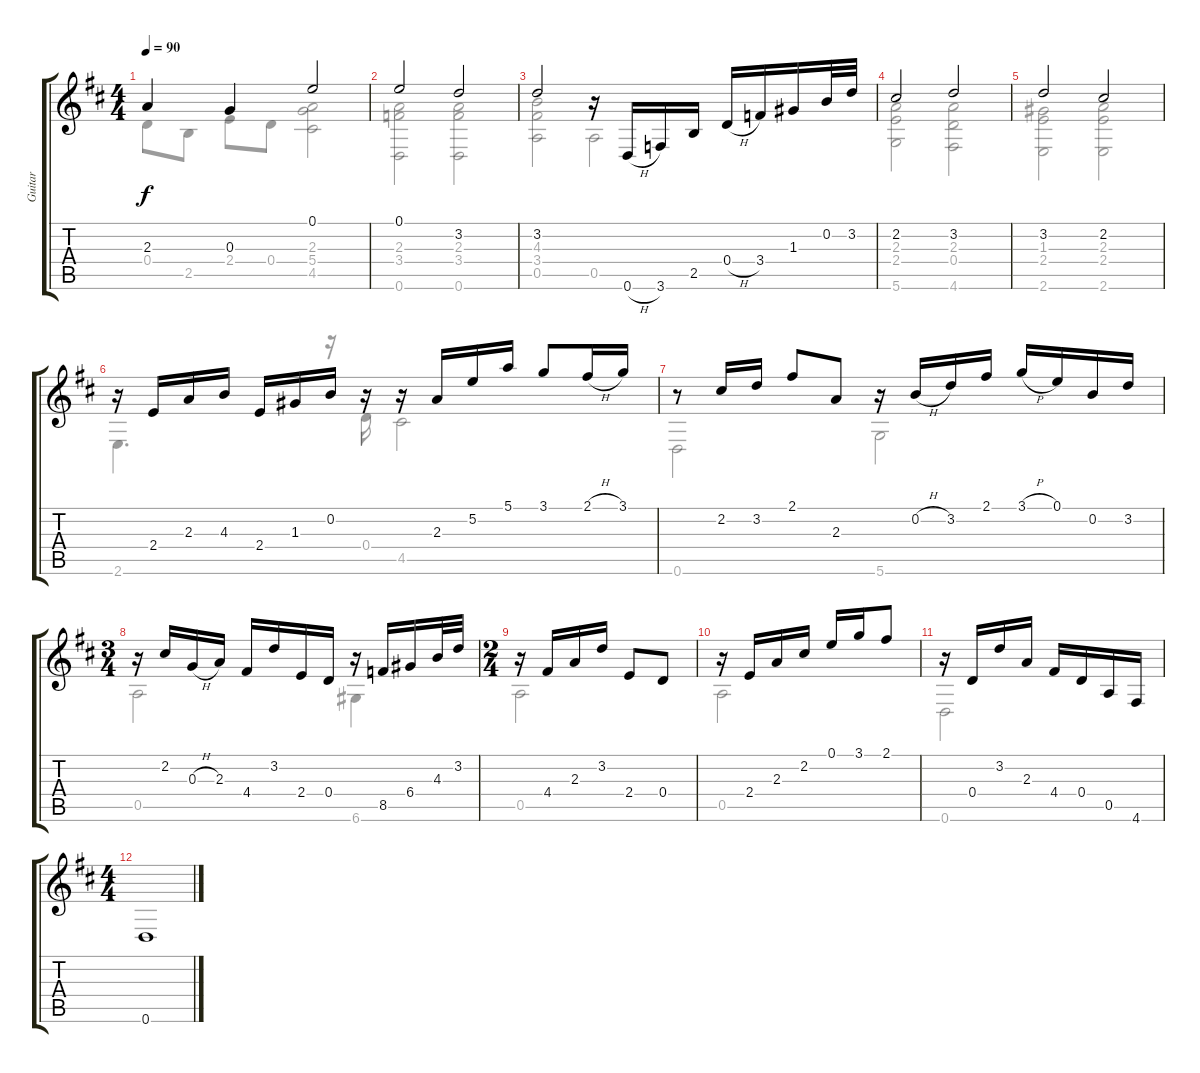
\track ("Guitar" "Guitar") {instrument acousticguitarnylon}
\staff {score tabs}
\tuning (E4 B3 G3 D3 A2 D2) {hide}
\voice
\ts (4 4)
\tempo 90
\clef g2
\ks d
2.3.4{dy f} 0.3.4 0.1.2 |
0.1.2 3.2.2 |
3.2.2 r.16 0.6{h}.16 3.6.16 2.5.16 0.4{h}.16 3.4.16 1.3.16 0.2.32 3.2.32 |
2.2.2 3.2.2 |
3.2.2 2.2.2 |
r.16 2.4.16 2.3.16 4.3.16 2.4.16 1.3.16 0.2.16 r.16 r.16 2.3.16 5.2.16 5.1.16 3.1.8 2.1{h}.16 3.1.16 |
r.8 2.2.16 3.2.16 2.1.8 2.3.8 r.16 0.2{h}.16 3.2.16 2.1.16 3.1{h}.16 0.1.16 0.2.16 3.2.16 |
\ts (3 4)
r.16 2.2.16 0.3{h}.16 2.3.16 4.4.16 3.2.16 2.4.16 0.4.16 r.16 8.5.16 6.4.16 4.3.32 3.2.32 |
\ts (2 4)
r.16 4.4.16 2.3.16 3.2.16 2.4.8 0.4.8 |
r.16 2.4.16 2.3.16 2.2.16 0.1.16 3.1.16 2.1.8 |
r.16 0.4.16 3.2.16 2.3.16 4.4.16 0.4.16 0.5.16 4.6.16 |
\ts (4 4)
0.6.1
\voice
\clef g2
\ottava regular
\simile none
\ks d
0.4.8{dy f} 2.5.8 2.4.8 0.4.8 (2.3 5.4 4.5).2 |
(2.3 3.4 0.6).2 (2.3 3.4 0.6).2 |
(4.3 3.4 0.5).2 0.5.2 |
(2.3 2.4 5.6).2 (2.3 0.4 4.6).2 |
(1.3 2.4 2.6).2 (2.3 2.4 2.6).2 |
2.6.4{d} r.16 0.4.16 4.5.2 |
0.6.2 5.6.2 |
0.5.2 6.6.4 |
0.5.2 |
0.5.2 |
0.6.2 |
